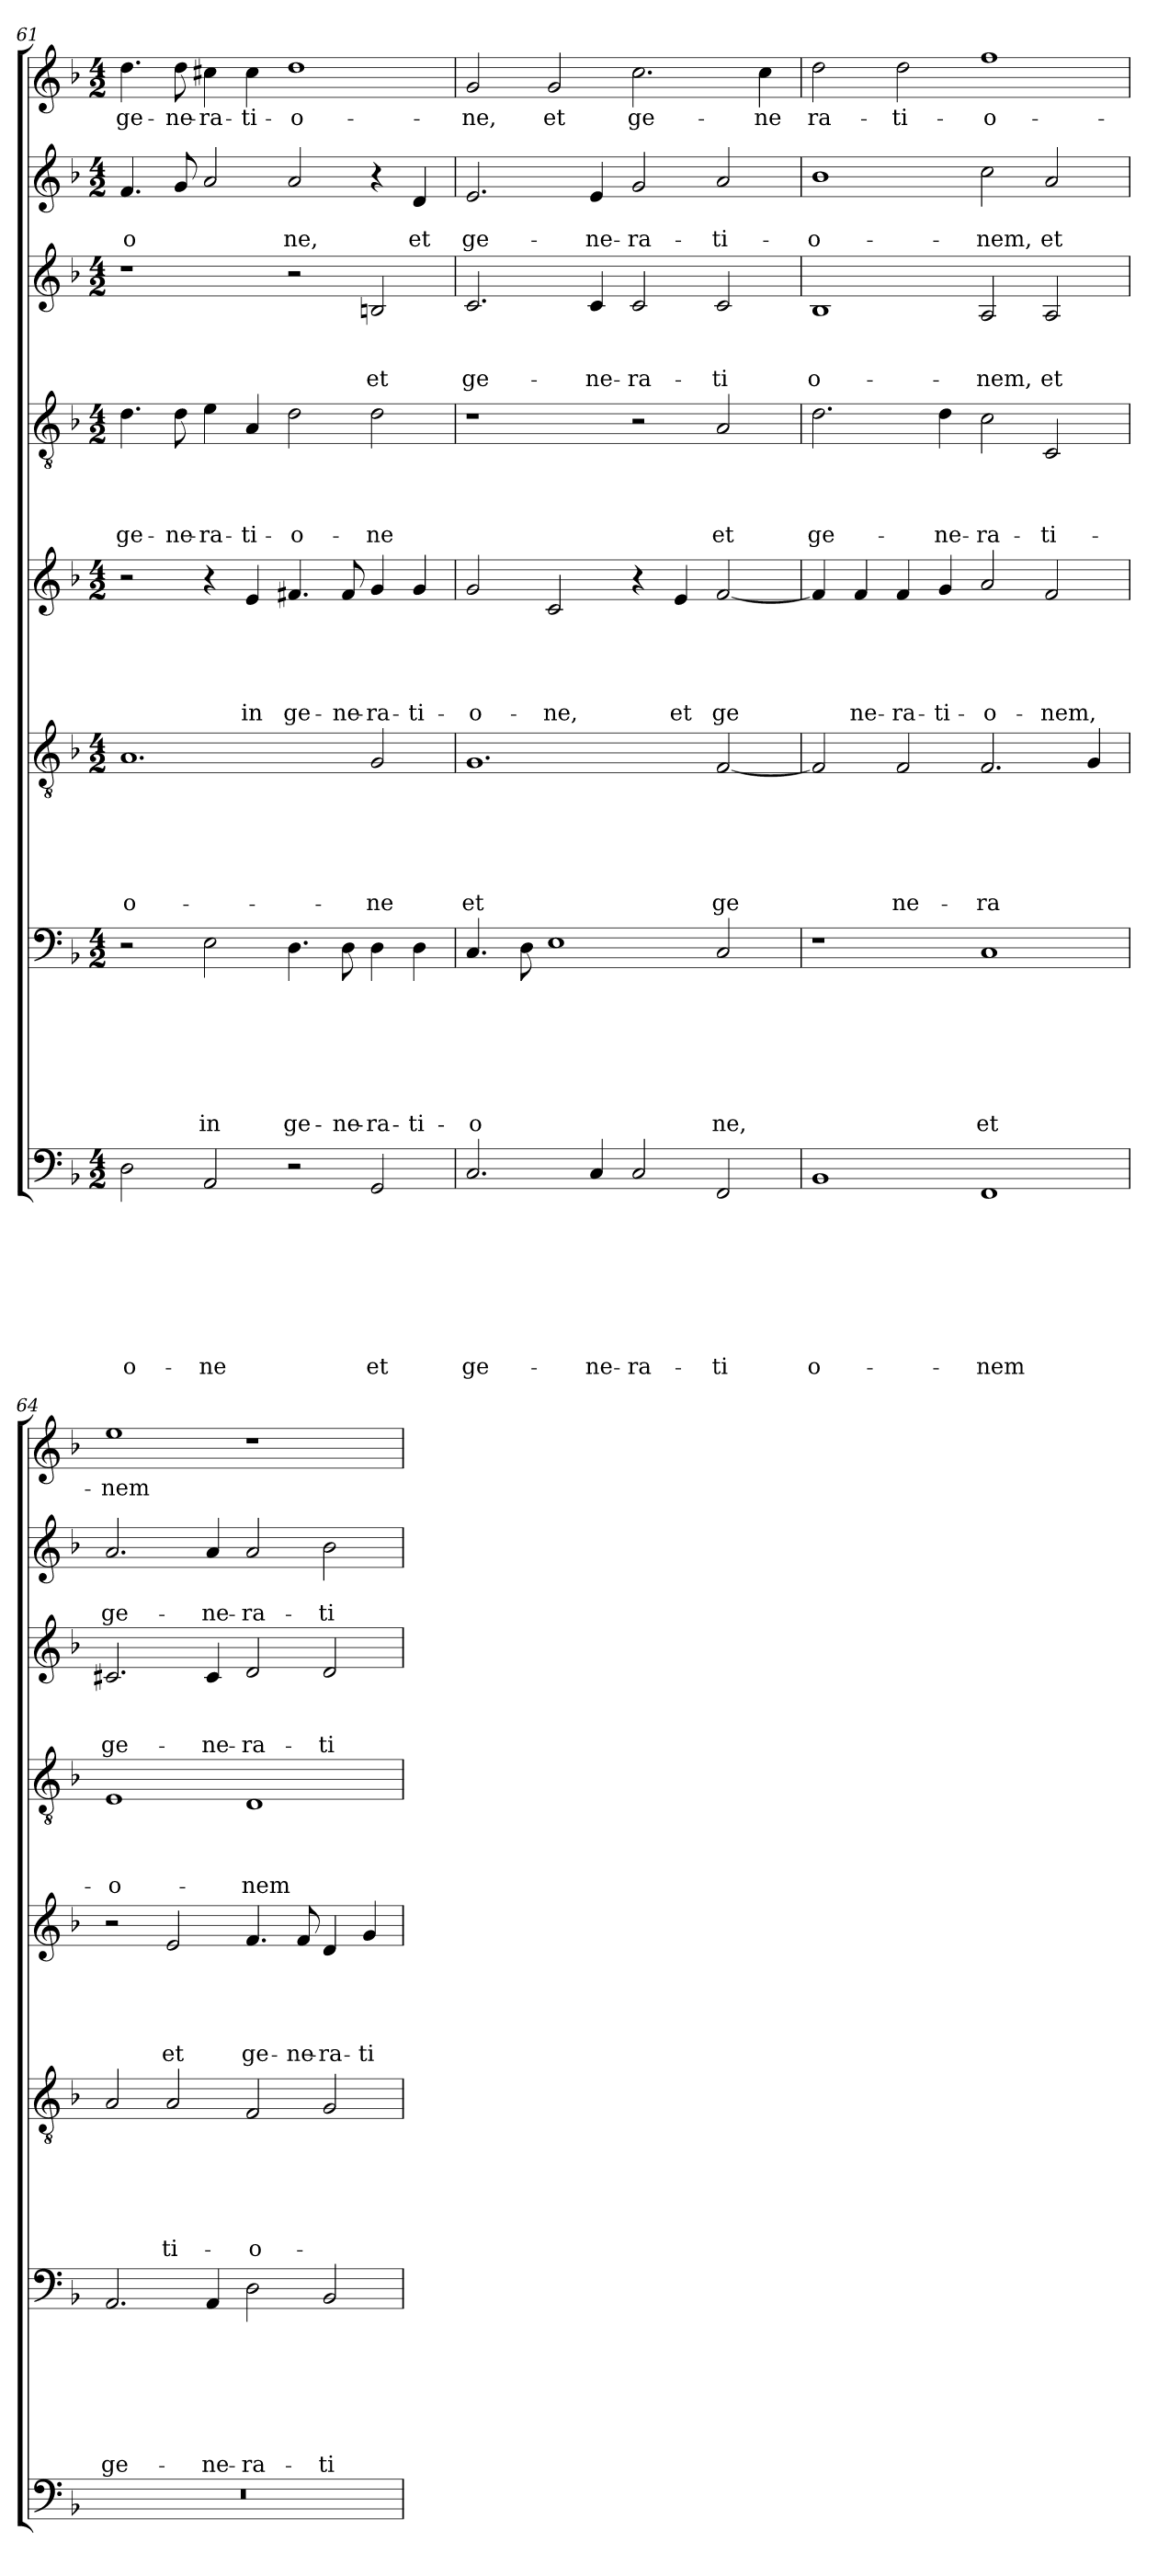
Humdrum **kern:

**kern	**text	**text	**text	**text	**text	**text	**text	**text	**kern	**text	**text	**text	**text	**text	**text	**text	**kern	**text	**text	**text	**text	**text	**text	**kern	**text	**text	**text	**text	**text	**kern	**text	**text	**text	**text	**kern	**text	**text	**text	**kern	**text	**text	**kern	**text
*part8	*part8	*part8	*part8	*part8	*part8	*part8	*part8	*part8	*part7	*part7	*part7	*part7	*part7	*part7	*part7	*part7	*part6	*part6	*part6	*part6	*part6	*part6	*part6	*part5	*part5	*part5	*part5	*part5	*part5	*part4	*part4	*part4	*part4	*part4	*part3	*part3	*part3	*part3	*part2	*part2	*part2	*part1	*part1
*staff8	*staff8	*staff8	*staff8	*staff8	*staff8	*staff8	*staff8	*staff8	*staff7	*staff7	*staff7	*staff7	*staff7	*staff7	*staff7	*staff7	*staff6	*staff6	*staff6	*staff6	*staff6	*staff6	*staff6	*staff5	*staff5	*staff5	*staff5	*staff5	*staff5	*staff4	*staff4	*staff4	*staff4	*staff4	*staff3	*staff3	*staff3	*staff3	*staff2	*staff2	*staff2	*staff1	*staff1
*clefF4	*	*	*	*	*	*	*	*	*clefF4	*	*	*	*	*	*	*	*clefGv2	*	*	*	*	*	*	*clefG2	*	*	*	*	*	*clefGv2	*	*	*	*	*clefG2	*	*	*	*clefG2	*	*	*clefG2	*
*k[b-]	*	*	*	*	*	*	*	*	*k[b-]	*	*	*	*	*	*	*	*k[b-]	*	*	*	*	*	*	*k[b-]	*	*	*	*	*	*k[b-]	*	*	*	*	*k[b-]	*	*	*	*k[b-]	*	*	*k[b-]	*
*F:	*	*	*	*	*	*	*	*	*F:	*	*	*	*	*	*	*	*F:	*	*	*	*	*	*	*F:	*	*	*	*	*	*F:	*	*	*	*	*F:	*	*	*	*F:	*	*	*F:	*
*M4/2	*	*	*	*	*	*	*	*	*M4/2	*	*	*	*	*	*	*	*M4/2	*	*	*	*	*	*	*M4/2	*	*	*	*	*	*M4/2	*	*	*	*	*M4/2	*	*	*	*M4/2	*	*	*M4/2	*
=61	=61	=61	=61	=61	=61	=61	=61	=61	=61	=61	=61	=61	=61	=61	=61	=61	=61	=61	=61	=61	=61	=61	=61	=61	=61	=61	=61	=61	=61	=61	=61	=61	=61	=61	=61	=61	=61	=61	=61	=61	=61	=61	=61
!	!	!	!	!	!	!	!	!LO:LY:b	!	!	!	!	!	!	!	!	!	!	!	!	!	!	!LO:LY:b	!	!	!	!	!	!	!	!	!	!	!LO:LY:b	!	!	!	!	!	!	!LO:LY:b	!	!LO:LY:b
2D\	.	.	.	.	.	.	.	-o-	2r	.	.	.	.	.	.	.	1.A	.	.	.	.	.	-o-	2r	.	.	.	.	.	4.d\	.	.	.	ge-	1r	.	.	.	4.f/	.	-o	4.dd\	ge-
!	!	!	!	!	!	!	!	!	!	!	!	!	!	!	!	!	!	!	!	!	!	!	!	!	!	!	!	!	!	!	!	!	!	!LO:LY:b	!	!	!	!	!	!	!	!	!LO:LY:b
.	.	.	.	.	.	.	.	.	.	.	.	.	.	.	.	.	.	.	.	.	.	.	.	.	.	.	.	.	.	8d\	.	.	.	-ne-	.	.	.	.	8g/	.	.	8dd\	-ne-
!	!	!	!	!	!	!	!	!LO:LY:b	!	!	!	!	!	!	!	!LO:LY:b	!	!	!	!	!	!	!	!	!	!	!	!	!	!	!	!	!	!LO:LY:b	!	!	!	!	!	!	!	!	!LO:LY:b
2AA/	.	.	.	.	.	.	.	-ne	2E\	.	.	.	.	.	.	in	.	.	.	.	.	.	.	4r	.	.	.	.	.	4e\	.	.	.	-ra-	.	.	.	.	2a/	.	.	4cc#X\	-ra-
!	!	!	!	!	!	!	!	!	!	!	!	!	!	!	!	!	!	!	!	!	!	!	!	!	!	!	!	!	!LO:LY:b	!	!	!	!	!LO:LY:b	!	!	!	!	!	!	!	!	!LO:LY:b
.	.	.	.	.	.	.	.	.	.	.	.	.	.	.	.	.	.	.	.	.	.	.	.	4e/	.	.	.	.	in	4A/	.	.	.	-ti-	.	.	.	.	.	.	.	4cc#\	-ti-
!	!	!	!	!	!	!	!	!	!	!	!	!	!	!	!	!LO:LY:b	!	!	!	!	!	!	!	!	!	!	!	!	!LO:LY:b	!	!	!	!	!LO:LY:b	!	!	!	!	!	!	!LO:LY:b	!	!LO:LY:b
2r	.	.	.	.	.	.	.	.	4.D\	.	.	.	.	.	.	ge-	.	.	.	.	.	.	.	4.f#X/	.	.	.	.	ge-	2d\	.	.	.	-o-	2r	.	.	.	2a/	.	ne,	1dd	-o-
!	!	!	!	!	!	!	!	!	!	!	!	!	!	!	!	!LO:LY:b	!	!	!	!	!	!	!	!	!	!	!	!	!LO:LY:b	!	!	!	!	!	!	!	!	!	!	!	!	!	!
.	.	.	.	.	.	.	.	.	8D\	.	.	.	.	.	.	-ne-	.	.	.	.	.	.	.	8f#/	.	.	.	.	-ne-	.	.	.	.	.	.	.	.	.	.	.	.	.	.
!	!	!	!	!	!	!	!	!LO:LY:b	!	!	!	!	!	!	!	!LO:LY:b	!	!	!	!	!	!	!LO:LY:b	!	!	!	!	!	!LO:LY:b	!	!	!	!	!LO:LY:b	!	!	!	!LO:LY:b	!	!	!	!	!
2GG/	.	.	.	.	.	.	.	et	4D\	.	.	.	.	.	.	-ra-	2G/	.	.	.	.	.	-ne	4g/	.	.	.	.	-ra-	2d\	.	.	.	-ne	2Bn/	.	.	et	4r	.	.	.	.
!	!	!	!	!	!	!	!	!	!	!	!	!	!	!	!	!LO:LY:b	!	!	!	!	!	!	!	!	!	!	!	!	!LO:LY:b	!	!	!	!	!	!	!	!	!	!	!	!LO:LY:b	!	!
.	.	.	.	.	.	.	.	.	4D\	.	.	.	.	.	.	-ti-	.	.	.	.	.	.	.	4g/	.	.	.	.	-ti-	.	.	.	.	.	.	.	.	.	4d/	.	et	.	.
=62	=62	=62	=62	=62	=62	=62	=62	=62	=62	=62	=62	=62	=62	=62	=62	=62	=62	=62	=62	=62	=62	=62	=62	=62	=62	=62	=62	=62	=62	=62	=62	=62	=62	=62	=62	=62	=62	=62	=62	=62	=62	=62	=62
!	!	!	!	!	!	!	!	!LO:LY:b	!	!	!	!	!	!	!	!LO:LY:b	!	!	!	!	!	!	!LO:LY:b	!	!	!	!	!	!LO:LY:b	!	!	!	!	!	!	!	!	!LO:LY:b	!	!	!LO:LY:b	!	!LO:LY:b
2.C/	.	.	.	.	.	.	.	ge-	4.C/	.	.	.	.	.	.	-o	1.G	.	.	.	.	.	et	2g/	.	.	.	.	-o-	1r	.	.	.	.	2.c/	.	.	ge-	2.e/	.	ge-	2g/	-ne,
.	.	.	.	.	.	.	.	.	8D\	.	.	.	.	.	.	.	.	.	.	.	.	.	.	.	.	.	.	.	.	.	.	.	.	.	.	.	.	.	.	.	.	.	.
!	!	!	!	!	!	!	!	!	!	!	!	!	!	!	!	!LO:LY:b	!	!	!	!	!	!	!	!	!	!	!	!	!LO:LY:b	!	!	!	!	!	!	!	!	!	!	!	!	!	!LO:LY:b
.	.	.	.	.	.	.	.	.	1E	.	.	.	.	.	.	­	.	.	.	.	.	.	.	2c/	.	.	.	.	-ne,	.	.	.	.	.	.	.	.	.	.	.	.	2g/	et
!	!	!	!	!	!	!	!	!LO:LY:b	!	!	!	!	!	!	!	!	!	!	!	!	!	!	!	!	!	!	!	!	!	!	!	!	!	!	!	!	!	!LO:LY:b	!	!	!LO:LY:b	!	!
4C/	.	.	.	.	.	.	.	-ne-	.	.	.	.	.	.	.	.	.	.	.	.	.	.	.	.	.	.	.	.	.	.	.	.	.	.	4c/	.	.	-ne-	4e/	.	-ne-	.	.
!	!	!	!	!	!	!	!	!LO:LY:b	!	!	!	!	!	!	!	!	!	!	!	!	!	!	!	!	!	!	!	!	!	!	!	!	!	!	!	!	!	!LO:LY:b	!	!	!LO:LY:b	!	!LO:LY:b
2C/	.	.	.	.	.	.	.	-ra-	.	.	.	.	.	.	.	.	.	.	.	.	.	.	.	4r	.	.	.	.	.	2r	.	.	.	.	2c/	.	.	-ra-	2g/	.	-ra-	2.cc\	ge-
!	!	!	!	!	!	!	!	!	!	!	!	!	!	!	!	!	!	!	!	!	!	!	!	!	!	!	!	!	!LO:LY:b	!	!	!	!	!	!	!	!	!	!	!	!	!	!
.	.	.	.	.	.	.	.	.	.	.	.	.	.	.	.	.	.	.	.	.	.	.	.	4e/	.	.	.	.	et	.	.	.	.	.	.	.	.	.	.	.	.	.	.
!	!	!	!	!	!	!	!	!LO:LY:b	!	!	!	!	!	!	!	!LO:LY:b	!	!	!	!	!	!	!LO:LY:b	!	!	!	!	!	!LO:LY:b	!	!	!	!	!LO:LY:b	!	!	!	!LO:LY:b	!	!	!LO:LY:b	!	!
2FF/	.	.	.	.	.	.	.	-ti­	2C/	.	.	.	.	.	.	ne,	[2F/	.	.	.	.	.	ge­	[2f/	.	.	.	.	ge­	2A/	.	.	.	et	2c/	.	.	-ti	2a/	.	-ti-	.	.
!	!	!	!	!	!	!	!	!	!	!	!	!	!	!	!	!	!	!	!	!	!	!	!	!	!	!	!	!	!	!	!	!	!	!	!	!	!	!	!	!	!	!	!LO:LY:b
.	.	.	.	.	.	.	.	.	.	.	.	.	.	.	.	.	.	.	.	.	.	.	.	.	.	.	.	.	.	.	.	.	.	.	.	.	.	.	.	.	.	4cc\	-ne­
!!LO:LB:g=z
=63	=63	=63	=63	=63	=63	=63	=63	=63	=63	=63	=63	=63	=63	=63	=63	=63	=63	=63	=63	=63	=63	=63	=63	=63	=63	=63	=63	=63	=63	=63	=63	=63	=63	=63	=63	=63	=63	=63	=63	=63	=63	=63	=63
!	!	!	!	!	!	!	!	!LO:LY:b	!	!	!	!	!	!	!	!	!	!	!	!	!	!	!LO:LY:b	!	!	!	!	!	!LO:LY:b	!	!	!	!	!LO:LY:b	!	!	!	!LO:LY:b	!	!	!LO:LY:b	!	!LO:LY:b
1BB-	.	.	.	.	.	.	.	­o-	1r	.	.	.	.	.	.	.	2F/]	.	.	.	.	.	­	4f/]	.	.	.	.	­	2.d\	.	.	.	ge-	1B-	.	.	­o-	1b-	.	-­o-	2dd\	­ra-
!	!	!	!	!	!	!	!	!	!	!	!	!	!	!	!	!	!	!	!	!	!	!	!	!	!	!	!	!	!LO:LY:b	!	!	!	!	!	!	!	!	!	!	!	!	!	!
.	.	.	.	.	.	.	.	.	.	.	.	.	.	.	.	.	.	.	.	.	.	.	.	4f/	.	.	.	.	ne-	.	.	.	.	.	.	.	.	.	.	.	.	.	.
!	!	!	!	!	!	!	!	!	!	!	!	!	!	!	!	!	!	!	!	!	!	!	!LO:LY:b	!	!	!	!	!	!LO:LY:b	!	!	!	!	!	!	!	!	!	!	!	!	!	!LO:LY:b
.	.	.	.	.	.	.	.	.	.	.	.	.	.	.	.	.	2F/	.	.	.	.	.	ne-	4f/	.	.	.	.	-ra-	.	.	.	.	.	.	.	.	.	.	.	.	2dd\	-ti-
!	!	!	!	!	!	!	!	!	!	!	!	!	!	!	!	!	!	!	!	!	!	!	!	!	!	!	!	!	!LO:LY:b	!	!	!	!	!LO:LY:b	!	!	!	!	!	!	!	!	!
.	.	.	.	.	.	.	.	.	.	.	.	.	.	.	.	.	.	.	.	.	.	.	.	4g/	.	.	.	.	-ti-	4d\	.	.	.	-ne-	.	.	.	.	.	.	.	.	.
!	!	!	!	!	!	!	!	!LO:LY:b	!	!	!	!	!	!	!	!LO:LY:b	!	!	!	!	!	!	!LO:LY:b	!	!	!	!	!	!LO:LY:b	!	!	!	!	!LO:LY:b	!	!	!	!LO:LY:b	!	!	!LO:LY:b	!	!LO:LY:b
1FF	.	.	.	.	.	.	.	-nem	1C	.	.	.	.	.	.	et	2.F/	.	.	.	.	.	-ra	2a/	.	.	.	.	-o-	2c\	.	.	.	-ra-	2A/	.	.	-nem,	2cc\	.	-nem,	1ff	-o-
!	!	!	!	!	!	!	!	!	!	!	!	!	!	!	!	!	!	!	!	!	!	!	!	!	!	!	!	!	!LO:LY:b	!	!	!	!	!LO:LY:b	!	!	!	!LO:LY:b	!	!	!LO:LY:b	!	!
.	.	.	.	.	.	.	.	.	.	.	.	.	.	.	.	.	.	.	.	.	.	.	.	2f/	.	.	.	.	-nem,	2C/	.	.	.	-ti-	2A/	.	.	et	2a/	.	et	.	.
!	!	!	!	!	!	!	!	!	!	!	!	!	!	!	!	!	!	!	!	!	!	!	!LO:LY:b	!	!	!	!	!	!	!	!	!	!	!	!	!	!	!	!	!	!	!	!
.	.	.	.	.	.	.	.	.	.	.	.	.	.	.	.	.	4G/	.	.	.	.	.	­	.	.	.	.	.	.	.	.	.	.	.	.	.	.	.	.	.	.	.	.
=64	=64	=64	=64	=64	=64	=64	=64	=64	=64	=64	=64	=64	=64	=64	=64	=64	=64	=64	=64	=64	=64	=64	=64	=64	=64	=64	=64	=64	=64	=64	=64	=64	=64	=64	=64	=64	=64	=64	=64	=64	=64	=64	=64
!	!	!	!	!	!	!	!	!	!	!	!	!	!	!	!	!LO:LY:b	!	!	!	!	!	!	!LO:LY:b	!	!	!	!	!	!	!	!	!	!	!LO:LY:b	!	!	!	!LO:LY:b	!	!	!LO:LY:b	!	!LO:LY:b
0r	.	.	.	.	.	.	.	.	2.AA/	.	.	.	.	.	.	ge-	2A/	.	.	.	.	.	­	2r	.	.	.	.	.	1E	.	.	.	-o-	2.c#X/	.	.	ge-	2.a/	.	ge-	1ee	-nem
!	!	!	!	!	!	!	!	!	!	!	!	!	!	!	!	!	!	!	!	!	!	!	!LO:LY:b	!	!	!	!	!	!LO:LY:b	!	!	!	!	!	!	!	!	!	!	!	!	!	!
.	.	.	.	.	.	.	.	.	.	.	.	.	.	.	.	.	2A/	.	.	.	.	.	ti-	2e/	.	.	.	.	et	.	.	.	.	.	.	.	.	.	.	.	.	.	.
!	!	!	!	!	!	!	!	!	!	!	!	!	!	!	!	!LO:LY:b	!	!	!	!	!	!	!	!	!	!	!	!	!	!	!	!	!	!	!	!	!	!LO:LY:b	!	!	!LO:LY:b	!	!
.	.	.	.	.	.	.	.	.	4AA/	.	.	.	.	.	.	-ne-	.	.	.	.	.	.	.	.	.	.	.	.	.	.	.	.	.	.	4c#/	.	.	-ne-	4a/	.	-ne-	.	.
!	!	!	!	!	!	!	!	!	!	!	!	!	!	!	!	!LO:LY:b	!	!	!	!	!	!	!LO:LY:b	!	!	!	!	!	!LO:LY:b	!	!	!	!	!LO:LY:b	!	!	!	!LO:LY:b	!	!	!LO:LY:b	!	!
.	.	.	.	.	.	.	.	.	2D\	.	.	.	.	.	.	-ra-	2F/	.	.	.	.	.	-o-	4.f/	.	.	.	.	ge-	1D	.	.	.	-nem	2d/	.	.	-ra-	2a/	.	-ra-	1r	.
!	!	!	!	!	!	!	!	!	!	!	!	!	!	!	!	!	!	!	!	!	!	!	!	!	!	!	!	!	!LO:LY:b	!	!	!	!	!	!	!	!	!	!	!	!	!	!
.	.	.	.	.	.	.	.	.	.	.	.	.	.	.	.	.	.	.	.	.	.	.	.	8f/	.	.	.	.	-ne-	.	.	.	.	.	.	.	.	.	.	.	.	.	.
!	!	!	!	!	!	!	!	!	!	!	!	!	!	!	!	!LO:LY:b	!	!	!	!	!	!	!	!	!	!	!	!	!LO:LY:b	!	!	!	!	!	!	!	!	!LO:LY:b	!	!	!LO:LY:b	!	!
.	.	.	.	.	.	.	.	.	2BB-/	.	.	.	.	.	.	-ti-	2G/	.	.	.	.	.	.	4d/	.	.	.	.	-ra-	.	.	.	.	.	2d/	.	.	-ti-	2b-\	.	-ti-	.	.
!	!	!	!	!	!	!	!	!	!	!	!	!	!	!	!	!	!	!	!	!	!	!	!	!	!	!	!	!	!LO:LY:b	!	!	!	!	!	!	!	!	!	!	!	!	!	!
.	.	.	.	.	.	.	.	.	.	.	.	.	.	.	.	.	.	.	.	.	.	.	.	4g/	.	.	.	.	-ti-	.	.	.	.	.	.	.	.	.	.	.	.	.	.
=	=	=	=	=	=	=	=	=	=	=	=	=	=	=	=	=	=	=	=	=	=	=	=	=	=	=	=	=	=	=	=	=	=	=	=	=	=	=	=	=	=	=	=
*-	*-	*-	*-	*-	*-	*-	*-	*-	*-	*-	*-	*-	*-	*-	*-	*-	*-	*-	*-	*-	*-	*-	*-	*-	*-	*-	*-	*-	*-	*-	*-	*-	*-	*-	*-	*-	*-	*-	*-	*-	*-	*-	*-
